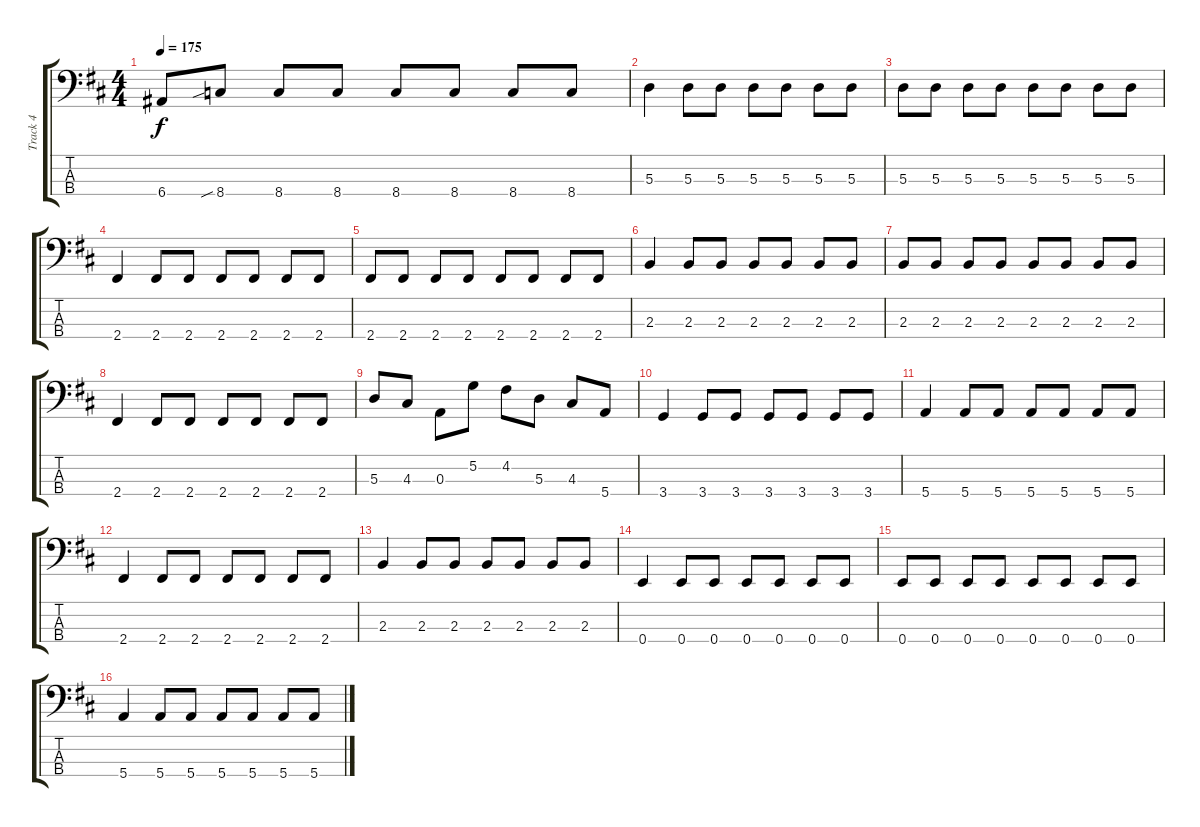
\track ("Track 4" "Track 4") {instrument electricbassfinger}
\staff {score tabs}
\tuning (G2 D2 A1 E1) {hide}
\ts (4 4)
\tempo 175
\clef f4
\ks d
6.4.8{dy f} 8.4{sib}.8 8.4.8 8.4.8 8.4.8 8.4.8 8.4.8 8.4.8 |
5.3.4 5.3.8 5.3.8 5.3.8 5.3.8 5.3.8 5.3.8 |
5.3.8 5.3.8 5.3.8 5.3.8 5.3.8 5.3.8 5.3.8 5.3.8 |
2.4.4 2.4.8 2.4.8 2.4.8 2.4.8 2.4.8 2.4.8 |
2.4.8 2.4.8 2.4.8 2.4.8 2.4.8 2.4.8 2.4.8 2.4.8 |
2.3.4 2.3.8 2.3.8 2.3.8 2.3.8 2.3.8 2.3.8 |
2.3.8 2.3.8 2.3.8 2.3.8 2.3.8 2.3.8 2.3.8 2.3.8 |
2.4.4 2.4.8 2.4.8 2.4.8 2.4.8 2.4.8 2.4.8 |
5.3.8 4.3.8 0.3.8 5.2.8 4.2.8 5.3.8 4.3.8 5.4.8 |
3.4.4 3.4.8 3.4.8 3.4.8 3.4.8 3.4.8 3.4.8 |
5.4.4 5.4.8 5.4.8 5.4.8 5.4.8 5.4.8 5.4.8 |
2.4.4 2.4.8 2.4.8 2.4.8 2.4.8 2.4.8 2.4.8 |
2.3.4 2.3.8 2.3.8 2.3.8 2.3.8 2.3.8 2.3.8 |
0.4.4 0.4.8 0.4.8 0.4.8 0.4.8 0.4.8 0.4.8 |
0.4.8 0.4.8 0.4.8 0.4.8 0.4.8 0.4.8 0.4.8 0.4.8 |
5.4.4 5.4.8 5.4.8 5.4.8 5.4.8 5.4.8 5.4.8
